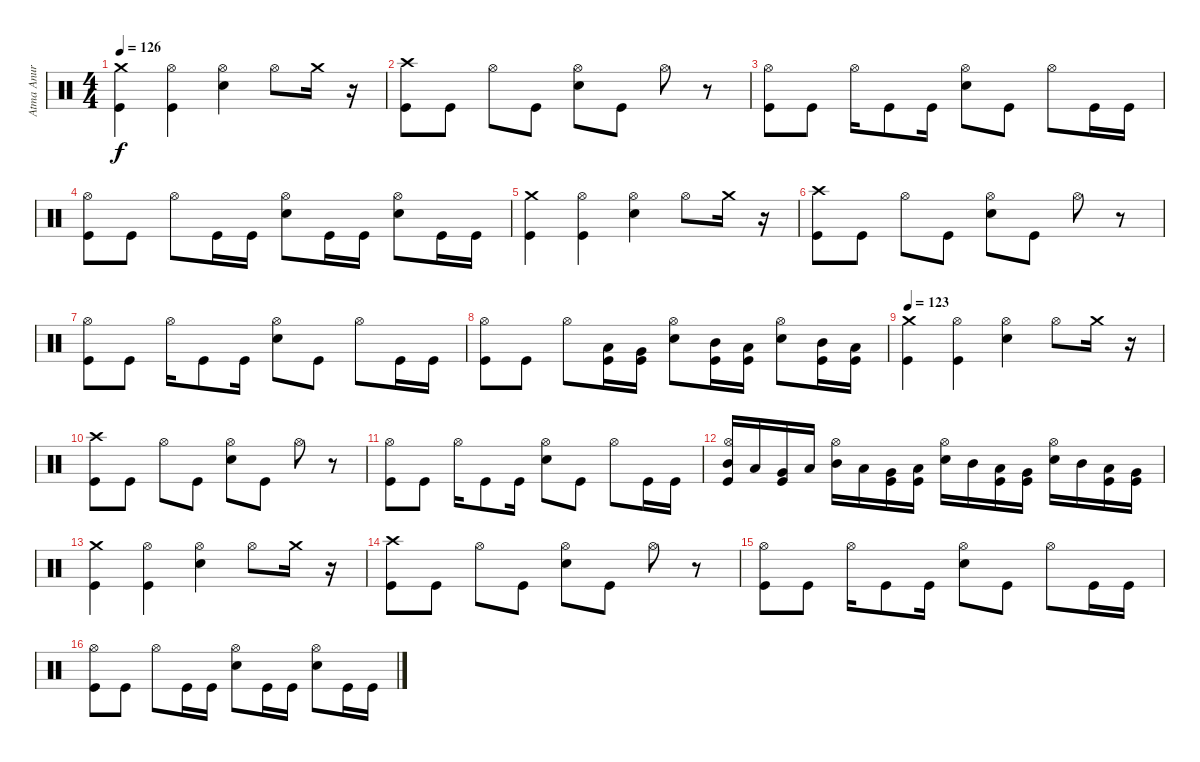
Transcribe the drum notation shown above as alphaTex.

\track ("Atma Anur" "Atma Anur") {instrument percussion}
\staff {score}
\articulation defaults
\ts (4 4)
\tempo 126
\clef neutral
\ks c
("Crash medium (hit)" "Kick (hit)").4{dy f} ("Hi-Hat (open)" "Kick (hit)").4 ("Hi-Hat (open)" "Electric Snare (hit)").4 "Hi-Hat (open)".8 "Crash medium (hit)".16 r.16 |
("Crash high (hit)" "Kick (hit)").8 "Kick (hit)".8 "Hi-Hat (open)".8 "Kick (hit)".8 ("Hi-Hat (open)" "Electric Snare (hit)").8 "Kick (hit)".8 "Hi-Hat (open)".8 r.8 |
("Hi-Hat (open)" "Kick (hit)").8 "Kick (hit)".8 "Hi-Hat (open)".16 "Kick (hit)".8 "Kick (hit)".16 ("Hi-Hat (open)" "Electric Snare (hit)").8 "Kick (hit)".8 "Hi-Hat (open)".8 "Kick (hit)".16 "Kick (hit)".16 |
("Hi-Hat (open)" "Kick (hit)").8 "Kick (hit)".8 "Hi-Hat (open)".8 "Kick (hit)".16 "Kick (hit)".16 ("Hi-Hat (open)" "Electric Snare (hit)").8 "Kick (hit)".16 "Kick (hit)".16 ("Electric Snare (hit)" "Hi-Hat (open)").8 "Kick (hit)".16 "Kick (hit)".16 |
("Crash medium (hit)" "Kick (hit)").4 ("Hi-Hat (open)" "Kick (hit)").4 ("Hi-Hat (open)" "Electric Snare (hit)").4 "Hi-Hat (open)".8 "Crash medium (hit)".16 r.16 |
("Crash high (hit)" "Kick (hit)").8 "Kick (hit)".8 "Hi-Hat (open)".8 "Kick (hit)".8 ("Hi-Hat (open)" "Electric Snare (hit)").8 "Kick (hit)".8 "Hi-Hat (open)".8 r.8 |
("Hi-Hat (open)" "Kick (hit)").8 "Kick (hit)".8 "Hi-Hat (open)".16 "Kick (hit)".8 "Kick (hit)".16 ("Hi-Hat (open)" "Electric Snare (hit)").8 "Kick (hit)".8 "Hi-Hat (open)".8 "Kick (hit)".16 "Kick (hit)".16 |
("Hi-Hat (open)" "Kick (hit)").8 "Kick (hit)".8 "Hi-Hat (open)".8 ("Low Tom (hit)" "Kick (hit)").16 ("Very Low Tom (hit)" "Kick (hit)").16 ("Hi-Hat (open)" "Electric Snare (hit)").8 ("Mid Tom (hit)" "Kick (hit)").16 ("Low Tom (hit)" "Kick (hit)").16 ("Electric Snare (hit)" "Hi-Hat (open)").8 ("Kick (hit)" "Mid Tom (hit)").16 ("Kick (hit)" "Low Tom (hit)").16 |
\tempo 123
("Crash medium (hit)" "Kick (hit)").4 ("Hi-Hat (open)" "Kick (hit)").4 ("Hi-Hat (open)" "Electric Snare (hit)").4 "Hi-Hat (open)".8 "Crash medium (hit)".16 r.16 |
("Crash high (hit)" "Kick (hit)").8 "Kick (hit)".8 "Hi-Hat (open)".8 "Kick (hit)".8 ("Hi-Hat (open)" "Electric Snare (hit)").8 "Kick (hit)".8 "Hi-Hat (open)".8 r.8 |
("Hi-Hat (open)" "Kick (hit)").8 "Kick (hit)".8 "Hi-Hat (open)".16 "Kick (hit)".8 "Kick (hit)".16 ("Hi-Hat (open)" "Electric Snare (hit)").8 "Kick (hit)".8 "Hi-Hat (open)".8 "Kick (hit)".16 "Kick (hit)".16 |
("Hi-Hat (open)" "Mid Tom (hit)" "Kick (hit)").16 "Low Tom (hit)".16 ("Very Low Tom (hit)" "Kick (hit)").16 "Low Floor Tom (hit)".16 ("Hi-Hat (open)" "Mid Tom (hit)").16 "Low Tom (hit)".16 ("Very Low Tom (hit)" "Kick (hit)").16 ("Low Floor Tom (hit)" "Kick (hit)").16 ("Hi-Hat (open)" "Electric Snare (hit)").16 "Mid Tom (hit)".16 ("Low Tom (hit)" "Kick (hit)").16 ("Very Low Tom (hit)" "Kick (hit)").16 ("Electric Snare (hit)" "Hi-Hat (open)").16 "Mid Tom (hit)".16 ("Kick (hit)" "Low Tom (hit)").16 ("Kick (hit)" "Very Low Tom (hit)").16 |
("Crash medium (hit)" "Kick (hit)").4 ("Hi-Hat (open)" "Kick (hit)").4 ("Hi-Hat (open)" "Electric Snare (hit)").4 "Hi-Hat (open)".8 "Crash medium (hit)".16 r.16 |
("Crash high (hit)" "Kick (hit)").8 "Kick (hit)".8 "Hi-Hat (open)".8 "Kick (hit)".8 ("Hi-Hat (open)" "Electric Snare (hit)").8 "Kick (hit)".8 "Hi-Hat (open)".8 r.8 |
("Hi-Hat (open)" "Kick (hit)").8 "Kick (hit)".8 "Hi-Hat (open)".16 "Kick (hit)".8 "Kick (hit)".16 ("Hi-Hat (open)" "Electric Snare (hit)").8 "Kick (hit)".8 "Hi-Hat (open)".8 "Kick (hit)".16 "Kick (hit)".16 |
("Hi-Hat (open)" "Kick (hit)").8 "Kick (hit)".8 "Hi-Hat (open)".8 "Kick (hit)".16 "Kick (hit)".16 ("Hi-Hat (open)" "Electric Snare (hit)").8 "Kick (hit)".16 "Kick (hit)".16 ("Electric Snare (hit)" "Hi-Hat (open)").8 "Kick (hit)".16 "Kick (hit)".16
